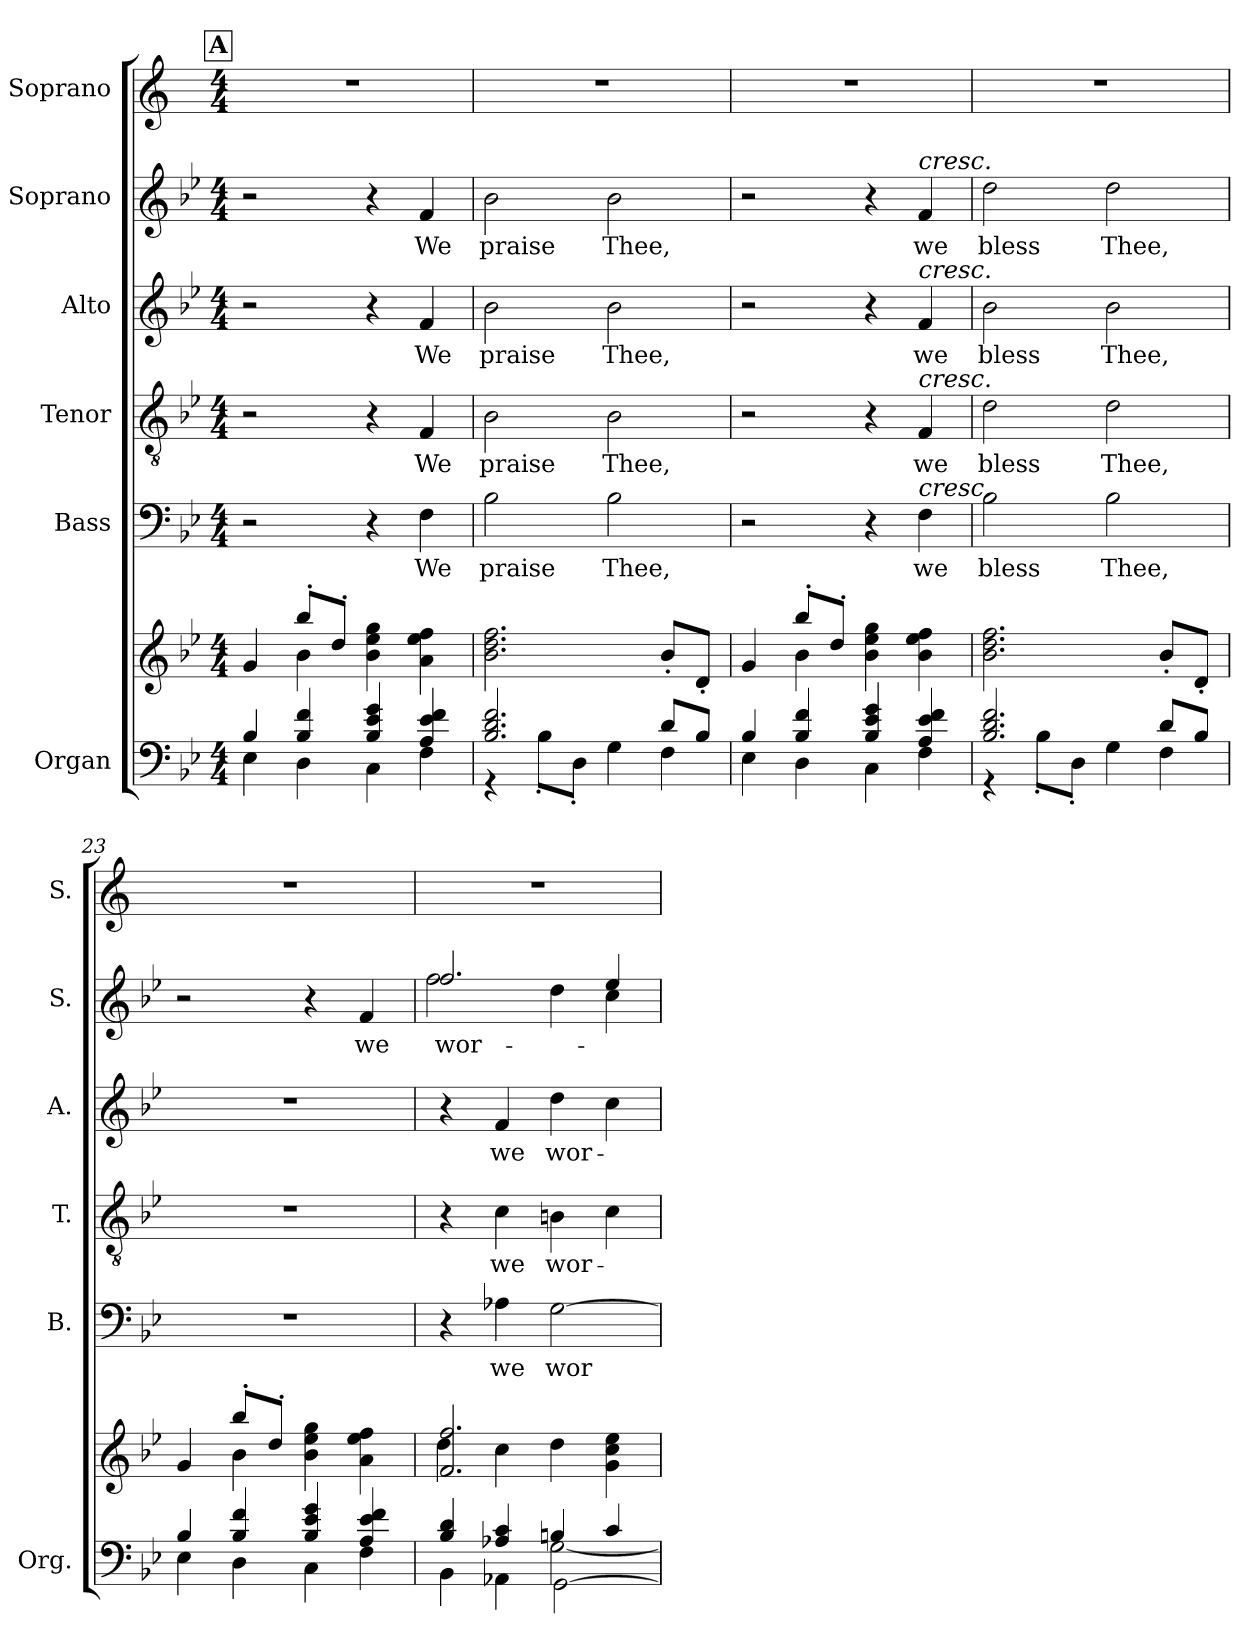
**kern	**kern	**kern	**text	**kern	**text	**kern	**text	**kern	**text	**kern
*part6	*part6	*part5	*part5	*part4	*part4	*part3	*part3	*part2	*part2	*part1
*staff7	*staff6	*staff5	*staff5	*staff4	*staff4	*staff3	*staff3	*staff2	*staff2	*staff1
*I"Organ	*	*I"Bass	*	*I"Tenor	*	*I"Alto	*	*I"Soprano	*	*I"Soprano
*I'Org.	*	*I'B.	*	*I'T.	*	*I'A.	*	*I'S.	*	*I'S.
*clefF4	*clefG2	*clefF4	*	*clefGv2	*	*clefG2	*	*clefG2	*	*clefG2
*	*	*	*	*ITrd7c12	*	*	*	*	*	*
*k[b-e-]	*k[b-e-]	*k[b-e-]	*	*k[b-e-]	*	*k[b-e-]	*	*k[b-e-]	*	*k[]
*B-:	*B-:	*B-:	*	*B-:	*	*B-:	*	*B-:	*	*C:
*M4/4	*M4/4	*M4/4	*	*M4/4	*	*M4/4	*	*M4/4	*	*M4/4
!!LO:REH:place=s1:B:color=#000000:enc=box:fs=16.2837:t=A
=19	=19	=19	=19	=19	=19	=19	=19	=19	=19	=19
*^	*^	*	*	*	*	*	*	*	*	*
4B-i/	4E-i\	4gi/	4ryy	2r	.	2r	.	2r	.	2r	.	1r
4B-i/ 4fi	4Di\	8bb-'i/L	4b-i\	.	.	.	.	.	.	.	.	.
.	.	8dd'i/J	.	.	.	.	.	.	.	.	.	.
4B-i/ 4e-i 4gi	4Ci\	4b-i\ 4ee-i 4ggi	2ryy	4r	.	4r	.	4r	.	4r	.	.
!	!	!	!	!	!LO:LY:b:color=#000000	!	!	!	!	!	!	!
!	!	!	!	!	!	!	!LO:LY:b:color=#000000	!	!	!	!	!
!	!	!	!	!	!	!	!	!	!LO:LY:b:color=#000000	!	!	!
!	!	!	!	!	!	!	!	!	!	!	!LO:LY:b:color=#000000	!
4Ai/ 4e-i 4fi	4Fi\	4ai\ 4ee-i 4ffi	.	4Fi\	We	4FFi/	We	4fi/	We	4fi/	We	.
*	*	*v	*v	*	*	*	*	*	*	*	*	*
=20	=20	=20	=20	=20	=20	=20	=20	=20	=20	=20	=20
!	!	!	!	!LO:LY:b:color=#000000	!	!	!	!	!	!	!
!	!	!	!	!	!	!LO:LY:b:color=#000000	!	!	!	!	!
!	!	!	!	!	!	!	!	!LO:LY:b:color=#000000	!	!	!
!	!	!	!	!	!	!	!	!	!	!LO:LY:b:color=#000000	!
2.B-i/ 2.di 2.fi	4r	2.b-i\ 2.ddi 2.ffi	2B-i\	praise	2BB-i\	praise	2b-i\	praise	2b-i\	praise	1r
.	8B-'i\L	.	.	.	.	.	.	.	.	.	.
.	8D'i\J	.	.	.	.	.	.	.	.	.	.
!	!	!	!	!LO:LY:b:color=#000000	!	!	!	!	!	!	!
!	!	!	!	!	!	!LO:LY:b:color=#000000	!	!	!	!	!
!	!	!	!	!	!	!	!	!LO:LY:b:color=#000000	!	!	!
!	!	!	!	!	!	!	!	!	!	!LO:LY:b:color=#000000	!
.	4Gi\	.	2B-i\	Thee,	2BB-i\	Thee,	2b-i\	Thee,	2b-i\	Thee,	.
8di/L	4Fi\	8b-'i/L	.	.	.	.	.	.	.	.	.
8B-i/J	.	8d'i/J	.	.	.	.	.	.	.	.	.
=21	=21	=21	=21	=21	=21	=21	=21	=21	=21	=21	=21
*	*	*^	*	*	*	*	*	*	*	*	*
4B-i/	4E-i\	4gi/	4ryy	2r	.	2r	.	2r	.	2r	.	1r
4B-i/ 4fi	4Di\	8bb-'i/L	4b-i\	.	.	.	.	.	.	.	.	.
.	.	8dd'i/J	.	.	.	.	.	.	.	.	.	.
4B-i/ 4e-i 4gi	4Ci\	4b-i\ 4ee-i 4ggi	2ryy	4r	.	4r	.	4r	.	4r	.	.
!	!	!	!	!	!LO:LY:b:color=#000000	!	!	!	!	!	!	!
!	!	!	!	!	!	!	!LO:LY:b:color=#000000	!	!	!	!	!
!	!	!	!	!	!	!	!	!	!LO:LY:b:color=#000000	!	!	!
!	!	!	!	!	!	!	!	!	!	!LO:TX:a:i:t=cresc.	!	!
!	!	!	!	!	!	!	!	!LO:TX:a:i:t=cresc.	!	!	!	!
!	!	!	!	!	!	!LO:TX:a:i:t=cresc.	!	!	!	!	!	!
!	!	!	!	!LO:TX:a:i:t=cresc.	!	!	!	!	!	!	!	!
!	!	!	!	!	!	!	!	!	!	!	!LO:LY:b:color=#000000	!
4Ai/ 4e-i 4fi	4Fi\	4b-i\ 4ee-i 4ffi	.	4Fi\	we	4FFi/	we	4fi/	we	4fi/	we	.
*	*	*v	*v	*	*	*	*	*	*	*	*	*
=22	=22	=22	=22	=22	=22	=22	=22	=22	=22	=22	=22
!	!	!	!	!LO:LY:b:color=#000000	!	!	!	!	!	!	!
!	!	!	!	!	!	!LO:LY:b:color=#000000	!	!	!	!	!
!	!	!	!	!	!	!	!	!LO:LY:b:color=#000000	!	!	!
!	!	!	!	!	!	!	!	!	!	!LO:LY:b:color=#000000	!
2.B-i/ 2.di 2.fi	4r	2.b-i\ 2.ddi 2.ffi	2B-i\	bless	2Di\	bless	2b-i\	bless	2ddi\	bless	1r
.	8B-'i\L	.	.	.	.	.	.	.	.	.	.
.	8D'i\J	.	.	.	.	.	.	.	.	.	.
!	!	!	!	!LO:LY:b:color=#000000	!	!	!	!	!	!	!
!	!	!	!	!	!	!LO:LY:b:color=#000000	!	!	!	!	!
!	!	!	!	!	!	!	!	!LO:LY:b:color=#000000	!	!	!
!	!	!	!	!	!	!	!	!	!	!LO:LY:b:color=#000000	!
.	4Gi\	.	2B-i\	Thee,	2Di\	Thee,	2b-i\	Thee,	2ddi\	Thee,	.
8di/L	4Fi\	8b-'i/L	.	.	.	.	.	.	.	.	.
8B-i/J	.	8d'i/J	.	.	.	.	.	.	.	.	.
!!LO:PB:g=z
=23	=23	=23	=23	=23	=23	=23	=23	=23	=23	=23	=23
*	*	*^	*	*	*	*	*	*	*	*	*
4B-i/	4E-i\	4gi/	4ryy	1r	.	1r	.	1r	.	2r	.	1r
4B-i/ 4fi	4Di\	8bb-'i/L	4b-i\	.	.	.	.	.	.	.	.	.
.	.	8dd'i/J	.	.	.	.	.	.	.	.	.	.
4B-i/ 4e-i 4gi	4Ci\	4b-i\ 4ee-i 4ggi	2ryy	.	.	.	.	.	.	4r	.	.
!	!	!	!	!	!	!	!	!	!	!	!LO:LY:b:color=#000000	!
4Ai/ 4e-i 4fi	4Fi\	4ai\ 4ee-i 4ffi	.	.	.	.	.	.	.	4fi/	we	.
=24	=24	=24	=24	=24	=24	=24	=24	=24	=24	=24	=24	=24
*	*^	*	*	*	*	*	*	*	*	*^	*	*
!	!	!	!	!	!	!	!	!	!	!	!	!	!LO:LY:b:color=#000000	!
4B-i/ 4di	4BB-i\	2ryy	2.fi/ 2.ffi	4ddi\	4r	.	4r	.	4r	.	2.ffi/	2ffi\	wor-	1r
!	!	!	!	!	!	!LO:LY:b:color=#000000	!	!	!	!	!	!	!	!
!	!	!	!	!	!	!	!	!LO:LY:b:color=#000000	!	!	!	!	!	!
!	!	!	!	!	!	!	!	!	!	!LO:LY:b:color=#000000	!	!	!	!
4A-Xi/ 4ci	4AA-Xi\	.	.	4cci\	4A-Xi\	we	4Ci\	we	4fi/	we	.	.	.	.
!	!	!	!	!	!	!LO:LY:b:color=#000000	!	!	!	!	!	!	!	!
!	!	!	!	!	!	!	!	!LO:LY:b:color=#000000	!	!	!	!	!	!
!	!	!	!	!	!	!	!	!	!	!LO:LY:b:color=#000000	!	!	!	!
4Bni/	[2Gi\	[2GGi\	.	4ddi\	[2Gi\	wor-	4BBni\	wor-	4ddi\	wor-	.	4ddi\	.	.
4ci/	.	.	4gi\ 4cci 4ee-i	4ryy	.	.	4Ci\	.	4cci\	.	4ee-i/	4cci\	.	.
*v	*v	*v	*	*	*	*	*	*	*	*	*v	*v	*	*
*	*v	*v	*	*	*	*	*	*	*	*	*
=	=	=	=	=	=	=	=	=	=	=
*-	*-	*-	*-	*-	*-	*-	*-	*-	*-	*-
